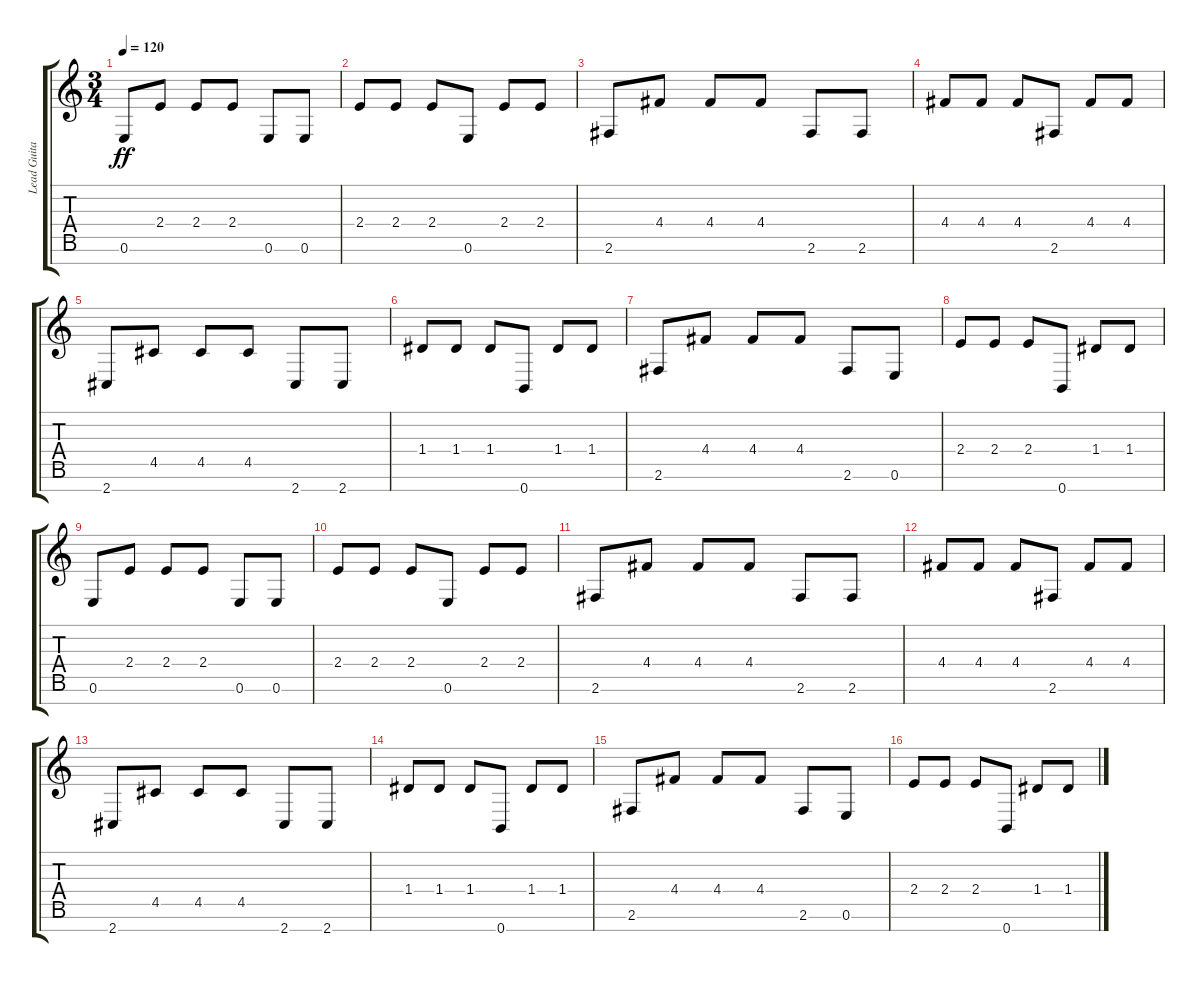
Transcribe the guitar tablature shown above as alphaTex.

\track ("Lead Guitar I" "Lead Guita") {instrument distortionguitar}
\staff {score tabs}
\tuning (E4 B3 G3 D3 A2 E2 B1) {hide}
\ts (3 4)
\tempo 120
\clef g2
\ks c
0.6.8{dy ff} 2.4.8 2.4.8 2.4.8 0.6.8 0.6.8 |
2.4.8 2.4.8 2.4.8 0.6.8 2.4.8 2.4.8 |
2.6.8 4.4.8 4.4.8 4.4.8 2.6.8 2.6.8 |
4.4.8 4.4.8 4.4.8 2.6.8 4.4.8 4.4.8 |
2.7.8 4.5.8 4.5.8 4.5.8 2.7.8 2.7.8 |
1.4.8 1.4.8 1.4.8 0.7.8 1.4.8 1.4.8 |
2.6.8 4.4.8 4.4.8 4.4.8 2.6.8 0.6.8 |
2.4.8 2.4.8 2.4.8 0.7.8 1.4.8 1.4.8 |
0.6.8 2.4.8 2.4.8 2.4.8 0.6.8 0.6.8 |
2.4.8 2.4.8 2.4.8 0.6.8 2.4.8 2.4.8 |
2.6.8 4.4.8 4.4.8 4.4.8 2.6.8 2.6.8 |
4.4.8 4.4.8 4.4.8 2.6.8 4.4.8 4.4.8 |
2.7.8 4.5.8 4.5.8 4.5.8 2.7.8 2.7.8 |
1.4.8 1.4.8 1.4.8 0.7.8 1.4.8 1.4.8 |
2.6.8 4.4.8 4.4.8 4.4.8 2.6.8 0.6.8 |
2.4.8 2.4.8 2.4.8 0.7.8 1.4.8 1.4.8
